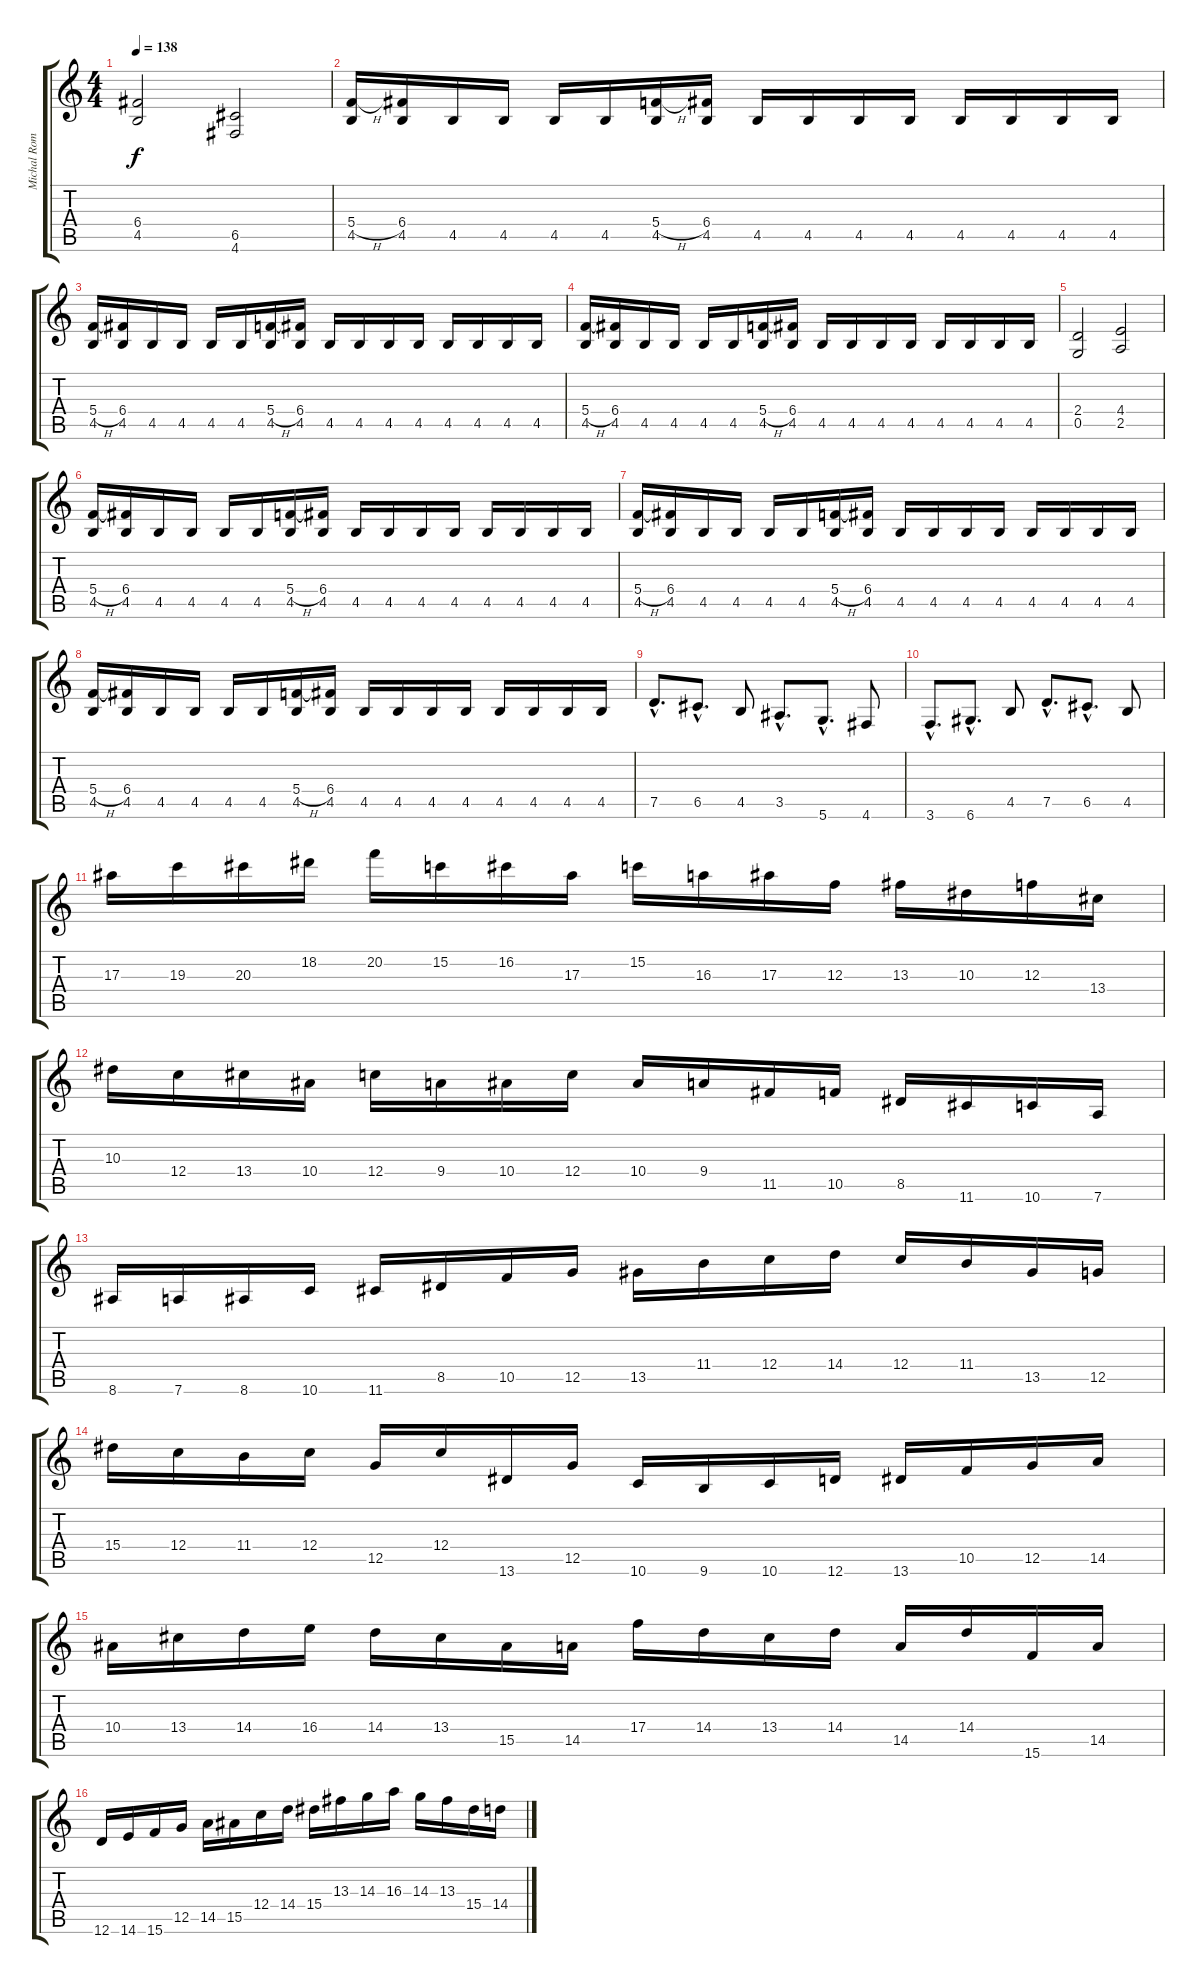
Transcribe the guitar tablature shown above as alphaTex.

\track ("Michal Romeo" "Michal Rom") {instrument distortionguitar}
\staff {score tabs}
\tuning (D4 A3 F3 C3 G2 D2) {hide}
\ts (4 4)
\tempo 138
\clef g2
\ks c
(6.4 4.5).2{dy f} (6.5 4.6).2 |
(5.4{h} 4.5).16 (6.4 4.5).16 4.5.16 4.5.16 4.5.16 4.5.16 (5.4{h} 4.5).16 (6.4 4.5).16 4.5.16 4.5.16 4.5.16 4.5.16 4.5.16 4.5.16 4.5.16 4.5.16 |
(5.4{h} 4.5).16 (6.4 4.5).16 4.5.16 4.5.16 4.5.16 4.5.16 (5.4{h} 4.5).16 (6.4 4.5).16 4.5.16 4.5.16 4.5.16 4.5.16 4.5.16 4.5.16 4.5.16 4.5.16 |
(5.4{h} 4.5).16 (6.4 4.5).16 4.5.16 4.5.16 4.5.16 4.5.16 (5.4{h} 4.5).16 (6.4 4.5).16 4.5.16 4.5.16 4.5.16 4.5.16 4.5.16 4.5.16 4.5.16 4.5.16 |
(2.4 0.5).2 (4.4 2.5).2 |
(5.4{h} 4.5).16 (6.4 4.5).16 4.5.16 4.5.16 4.5.16 4.5.16 (5.4{h} 4.5).16 (6.4 4.5).16 4.5.16 4.5.16 4.5.16 4.5.16 4.5.16 4.5.16 4.5.16 4.5.16 |
(5.4{h} 4.5).16 (6.4 4.5).16 4.5.16 4.5.16 4.5.16 4.5.16 (5.4{h} 4.5).16 (6.4 4.5).16 4.5.16 4.5.16 4.5.16 4.5.16 4.5.16 4.5.16 4.5.16 4.5.16 |
(5.4{h} 4.5).16 (6.4 4.5).16 4.5.16 4.5.16 4.5.16 4.5.16 (5.4{h} 4.5).16 (6.4 4.5).16 4.5.16 4.5.16 4.5.16 4.5.16 4.5.16 4.5.16 4.5.16 4.5.16 |
7.5{hac}.8{d} 6.5{hac}.8{d} 4.5.8 3.5{hac}.8{d} 5.6{hac}.8{d} 4.6.8 |
3.6{hac}.8{d} 6.6{hac}.8{d} 4.5.8 7.5{hac}.8{d} 6.5{hac}.8{d} 4.5.8 |
17.3.16 19.3.16 20.3.16 18.2.16 20.2.16 15.2.16 16.2.16 17.3.16 15.2.16 16.3.16 17.3.16 12.3.16 13.3.16 10.3.16 12.3.16 13.4.16 |
10.3.16 12.4.16 13.4.16 10.4.16 12.4.16 9.4.16 10.4.16 12.4.16 10.4.16 9.4.16 11.5.16 10.5.16 8.5.16 11.6.16 10.6.16 7.6.16 |
8.6.16 7.6.16 8.6.16 10.6.16 11.6.16 8.5.16 10.5.16 12.5.16 13.5.16 11.4.16 12.4.16 14.4.16 12.4.16 11.4.16 13.5.16 12.5.16 |
15.4.16 12.4.16 11.4.16 12.4.16 12.5.16 12.4.16 13.6.16 12.5.16 10.6.16 9.6.16 10.6.16 12.6.16 13.6.16 10.5.16 12.5.16 14.5.16 |
10.4.16 13.4.16 14.4.16 16.4.16 14.4.16 13.4.16 15.5.16 14.5.16 17.4.16 14.4.16 13.4.16 14.4.16 14.5.16 14.4.16 15.6.16 14.5.16 |
12.6.16 14.6.16 15.6.16 12.5.16 14.5.16 15.5.16 12.4.16 14.4.16 15.4.16 13.3.16 14.3.16 16.3.16 14.3.16 13.3.16 15.4.16 14.4.16
